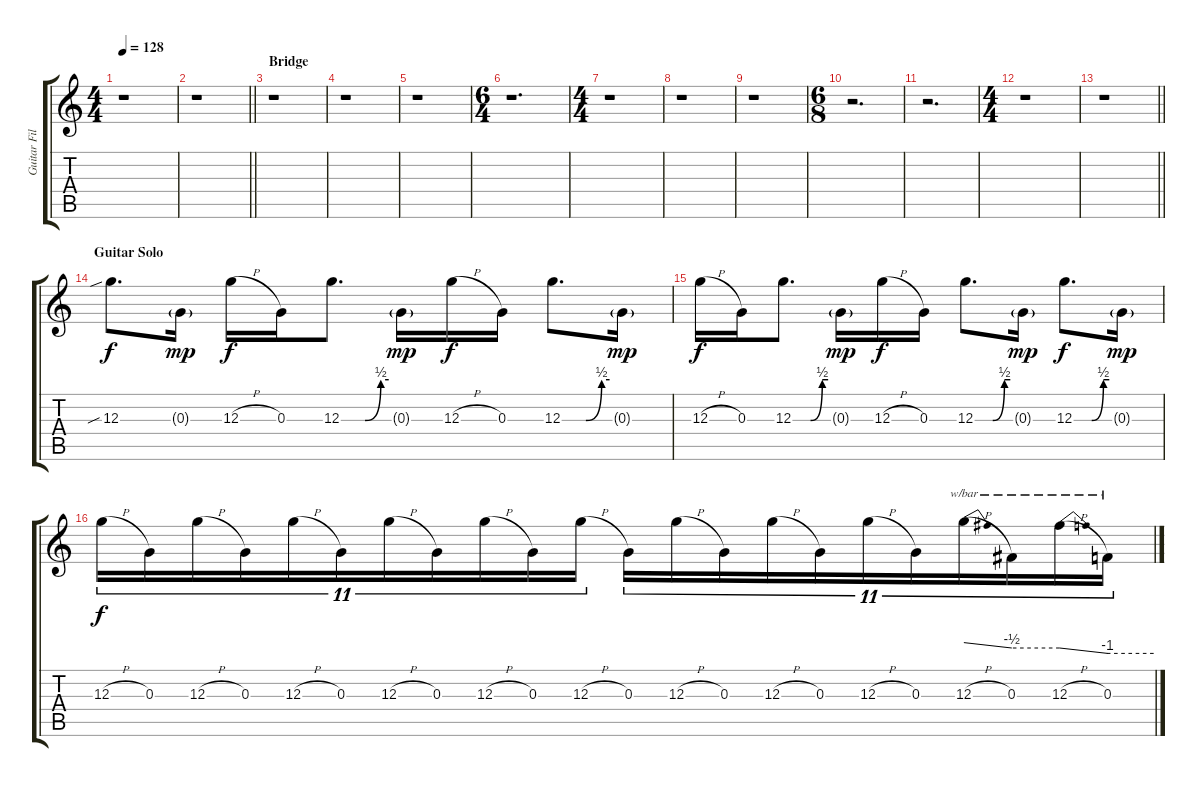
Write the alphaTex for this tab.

\track ("Guitar Fills/Solo" "Guitar Fil") {instrument distortionguitar}
\staff {score tabs}
\tuning (E4 B3 G3 D3 A2 E2) {hide}
\ts (4 4)
\tempo 128
\clef g2
\ks c
r.1{dy f} |
\barLineRight lightlight
r.1 |
\section ("" "Bridge")
r.1 |
r.1 |
r.1 |
\ts (6 4)
r.1{d} |
\ts (4 4)
r.1 |
r.1 |
r.1 |
\ts (6 8)
r.2{d} |
r.2{d} |
\ts (4 4)
r.1 |
\barLineRight lightlight
r.1 |
\section ("" "Guitar Solo")
12.3{sib}.8{d volume 16 instrument overdrivenguitar} 0.3{g}.16{dy mp} 12.3{h}.16{dy f} 0.3.16 12.3{be (custom 0 0 30 0 50 2 60 2)}.8{d} 0.3{g}.16{dy mp} 12.3{h}.16{dy f} 0.3.16 12.3{be (custom 0 0 30 0 50 2 60 2)}.8{d} 0.3{g}.16{dy mp} |
12.3{h}.16{dy f} 0.3.16 12.3{be (custom 0 0 30 0 50 2 60 2)}.8{d} 0.3{g}.16{dy mp} 12.3{h}.16{dy f} 0.3.16 12.3{be (custom 0 0 30 0 50 2 60 2)}.8{d} 0.3{g}.16{dy mp} 12.3{be (custom 0 0 30 0 50 2 60 2)}.8{d dy f} 0.3{g}.16{dy mp} |
12.3{h}.16{tu (11 8) dy f} 0.3.16{tu (11 8)} 12.3{h}.16{tu (11 8)} 0.3.16{tu (11 8)} 12.3{h}.16{tu (11 8)} 0.3.16{tu (11 8)} 12.3{h}.16{tu (11 8)} 0.3.16{tu (11 8)} 12.3{h}.16{tu (11 8)} 0.3.16{tu (11 8)} 12.3{h}.16{tu (11 8)} 0.3.16{tu (11 8)} 12.3{h}.16{tu (11 8)} 0.3.16{tu (11 8)} 12.3{h}.16{tu (11 8)} 0.3.16{tu (11 8)} 12.3{h}.16{tu (11 8)} 0.3.16{tu (11 8)} 12.3{h}.16{tu (11 8) tbe (dive default 0 0 60 -2)} 0.3.16{tu (11 8) tbe (hold default 0 -2 60 -2)} 12.3{h}.16{tu (11 8) tbe (dive default 0 -2 60 -4)} 0.3.16{tu (11 8) tbe (hold default 0 -4 60 -4)}
